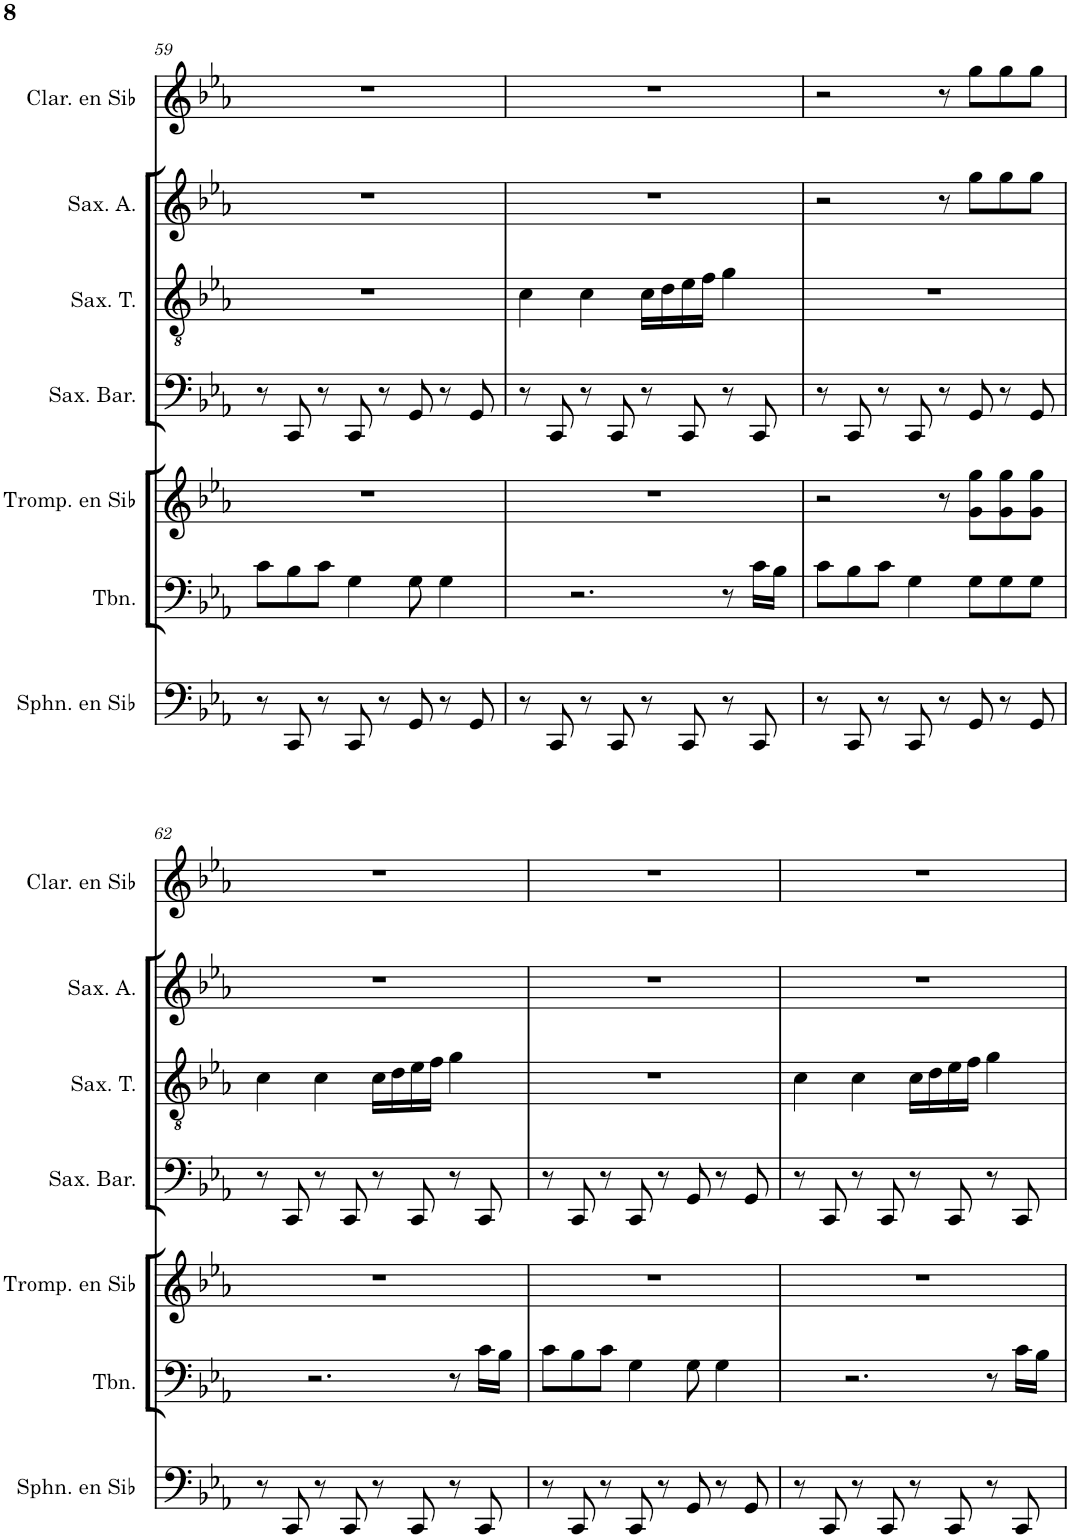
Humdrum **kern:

**kern	**kern	**kern	**kern	**kern	**kern	**kern
*part7	*part6	*part5	*part4	*part3	*part2	*part1
*staff7	*staff6	*staff5	*staff4	*staff3	*staff2	*staff1
*I"Sousaphone en Sib	*I"Trombone	*I"Trompette en Sib	*I"Saxophone Baryton	*I"Saxophone Ténor	*I"Saxophone Alto	*I"Clarinette en Sib
*I'Sphn. en Sib	*I'Tbn.	*I'Tromp. en Sib	*I'Sax. Bar.	*I'Sax. T.	*I'Sax. A.	*I'Clar. en Sib
!!LO:PB:g=z
*clefF4	*clefF4	*clefG2	*clefF4	*clefGv2	*clefG2	*clefG2
*	*	*Trd1c2	*Trd12c21	*Trd8c14	*Trd5c9	*Trd1c2
*k[b-e-a-]	*k[b-e-a-]	*k[b-e-a-]	*k[b-e-a-]	*k[b-e-a-]	*k[b-e-a-]	*k[b-e-a-]
*M4/4	*M4/4	*M4/4	*M4/4	*M4/4	*M4/4	*M4/4
=59	=59	=59	=59	=59	=59	=59
8r	8c\L	1r	8r	1r	1r	1r
8CC/	8B-\	.	8CC/	.	.	.
8r	8c\J	.	8r	.	.	.
8CC/	4G\	.	8CC/	.	.	.
8r	.	.	8r	.	.	.
8GG/	8G\	.	8GG/	.	.	.
8r	4G\	.	8r	.	.	.
8GG/	.	.	8GG/	.	.	.
=60	=60	=60	=60	=60	=60	=60
8r	2.r	1r	8r	4c\	1r	1r
8CC/	.	.	8CC/	.	.	.
8r	.	.	8r	4c\	.	.
8CC/	.	.	8CC/	.	.	.
8r	.	.	8r	16c\LL	.	.
.	.	.	.	16d\	.	.
8CC/	.	.	8CC/	16e-\	.	.
.	.	.	.	16f\JJ	.	.
8r	8r	.	8r	4g\	.	.
8CC/	16c\LL	.	8CC/	.	.	.
.	16B-\JJ	.	.	.	.	.
=61	=61	=61	=61	=61	=61	=61
8r	8c\L	2r	8r	1r	2r	2r
8CC/	8B-\	.	8CC/	.	.	.
8r	8c\J	.	8r	.	.	.
8CC/	4G\	.	8CC/	.	.	.
8r	.	8r	8r	.	8r	8r
8GG/	8G\L	8g\ 8gg\L	8GG/	.	8gg\L	8gg\L
8r	8G\	8g\ 8gg\	8r	.	8gg\	8gg\
8GG/	8G\J	8g\ 8gg\J	8GG/	.	8gg\J	8gg\J
!!LO:LB:g=z
=62	=62	=62	=62	=62	=62	=62
8r	2.r	1r	8r	4c\	1r	1r
8CC/	.	.	8CC/	.	.	.
8r	.	.	8r	4c\	.	.
8CC/	.	.	8CC/	.	.	.
8r	.	.	8r	16c\LL	.	.
.	.	.	.	16d\	.	.
8CC/	.	.	8CC/	16e-\	.	.
.	.	.	.	16f\JJ	.	.
8r	8r	.	8r	4g\	.	.
8CC/	16c\LL	.	8CC/	.	.	.
.	16B-\JJ	.	.	.	.	.
=63	=63	=63	=63	=63	=63	=63
8r	8c\L	1r	8r	1r	1r	1r
8CC/	8B-\	.	8CC/	.	.	.
8r	8c\J	.	8r	.	.	.
8CC/	4G\	.	8CC/	.	.	.
8r	.	.	8r	.	.	.
8GG/	8G\	.	8GG/	.	.	.
8r	4G\	.	8r	.	.	.
8GG/	.	.	8GG/	.	.	.
=64	=64	=64	=64	=64	=64	=64
8r	2.r	1r	8r	4c\	1r	1r
8CC/	.	.	8CC/	.	.	.
8r	.	.	8r	4c\	.	.
8CC/	.	.	8CC/	.	.	.
8r	.	.	8r	16c\LL	.	.
.	.	.	.	16d\	.	.
8CC/	.	.	8CC/	16e-\	.	.
.	.	.	.	16f\JJ	.	.
8r	8r	.	8r	4g\	.	.
8CC/	16c\LL	.	8CC/	.	.	.
.	16B-\JJ	.	.	.	.	.
=	=	=	=	=	=	=
*-	*-	*-	*-	*-	*-	*-
